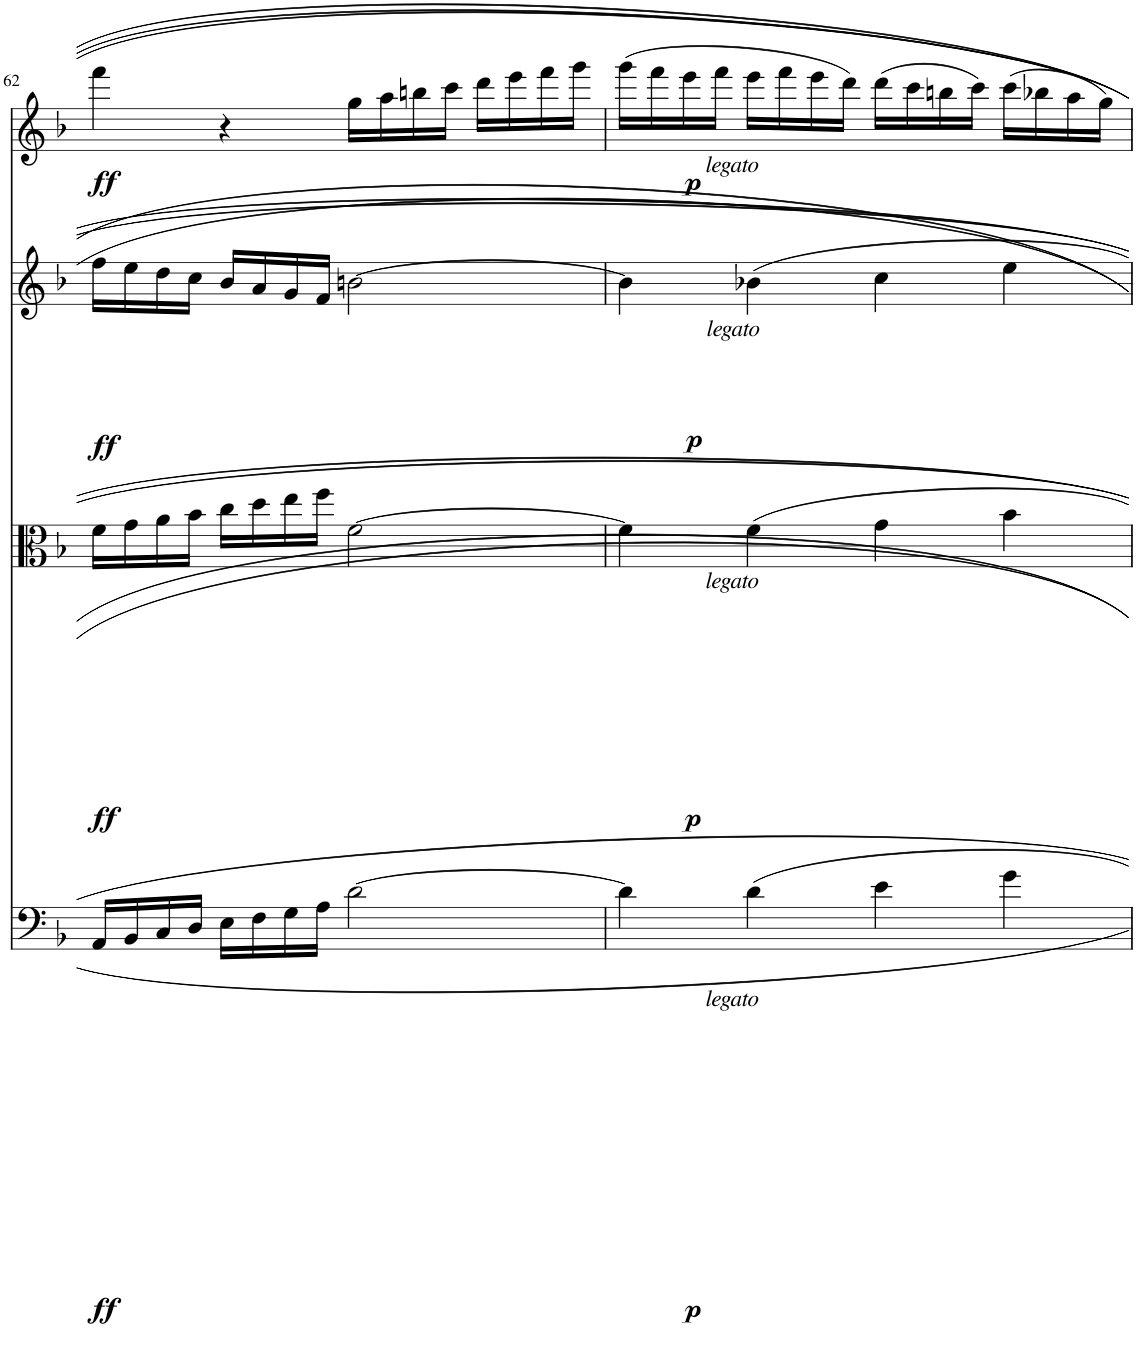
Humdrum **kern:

**kern	**dynam	**kern	**dynam	**kern	**dynam	**kern	**dynam
*part4	*part4	*part3	*part3	*part2	*part2	*part1	*part1
*staff4	*staff4	*staff3	*staff3	*staff2	*staff2	*staff1	*staff1
*I"Violoncello	*	*I"Viola	*	*I"Violin II	*	*I"Violin I	*
*I'Vc	*	*I'Vla	*	*I'Vln	*	*I'Vln	*
!!LO:PB:g=z
*clefF4	*	*clefC3	*	*clefG2	*	*clefG2	*
*k[b-]	*	*k[b-]	*	*k[b-]	*	*k[b-]	*
*M4/4	*	*M4/4	*	*M4/4	*	*M4/4	*
=62	=62	=62	=62	=62	=62	=62	=62
!	!LO:DY:b	!	!LO:DY:b	!	!LO:DY:b	!	!LO:DY:b
16AA/LL	ff	16f\LL	ff	16ff\LL	ff	4fff\	ff
16BB-/	.	16g\	.	16ee\	.	.	.
16C/	.	16a\	.	16dd\	.	.	.
16D/JJ	.	16b-\JJ	.	16cc\JJ	.	.	.
16E\LL	.	16cc\LL	.	16b-/LL	.	4r	.
16F\	.	16dd\	.	16a/	.	.	.
16G\	.	16ee\	.	16g/	.	.	.
16A\JJ	.	16ff\JJ	.	16f/JJ	.	.	.
[2d\	.	[2f\	.	[2bn\	.	16gg\LL	.
.	.	.	.	.	.	16aa\	.
.	.	.	.	.	.	16bbn\	.
.	.	.	.	.	.	16ccc\JJ	.
.	.	.	.	.	.	16ddd\LL	.
.	.	.	.	.	.	16eee\	.
.	.	.	.	.	.	16fff\	.
.	.	.	.	.	.	16ggg\JJ	.
=63	=63	=63	=63	=63	=63	=63	=63
!	!	!	!	!	!	!LO:TX:b:i:t=legato	!
!	!	!	!	!LO:TX:b:i:t=legato	!	!	!
!	!	!LO:TX:b:i:t=legato	!	!	!	!	!
!LO:TX:b:i:t=legato	!	!	!	!	!	!	!
!	!LO:DY:b	!	!LO:DY:b	!	!LO:DY:b	!	!LO:DY:b
4d\]	p	4f\]	p	4b\]	p	(16ggg\LL	p
.	.	.	.	.	.	16fff\	.
.	.	.	.	.	.	16eee\	.
.	.	.	.	.	.	16fff\JJ	.
4d\	.	4f\	.	4b-X\	.	16eee\LL	.
.	.	.	.	.	.	16fff\	.
.	.	.	.	.	.	16eee\	.
.	.	.	.	.	.	16ddd\JJ)	.
4e\	.	4g\	.	4cc\	.	(16ddd\LL	.
.	.	.	.	.	.	16ccc\	.
.	.	.	.	.	.	16bbn\	.
.	.	.	.	.	.	16ccc\JJ)	.
4g\	.	4b-\	.	4ee\	.	(16ccc\LL	.
.	.	.	.	.	.	16bb-X\	.
.	.	.	.	.	.	16aa\	.
.	.	.	.	.	.	16gg\JJ)	.
=	=	=	=	=	=	=	=
*-	*-	*-	*-	*-	*-	*-	*-
